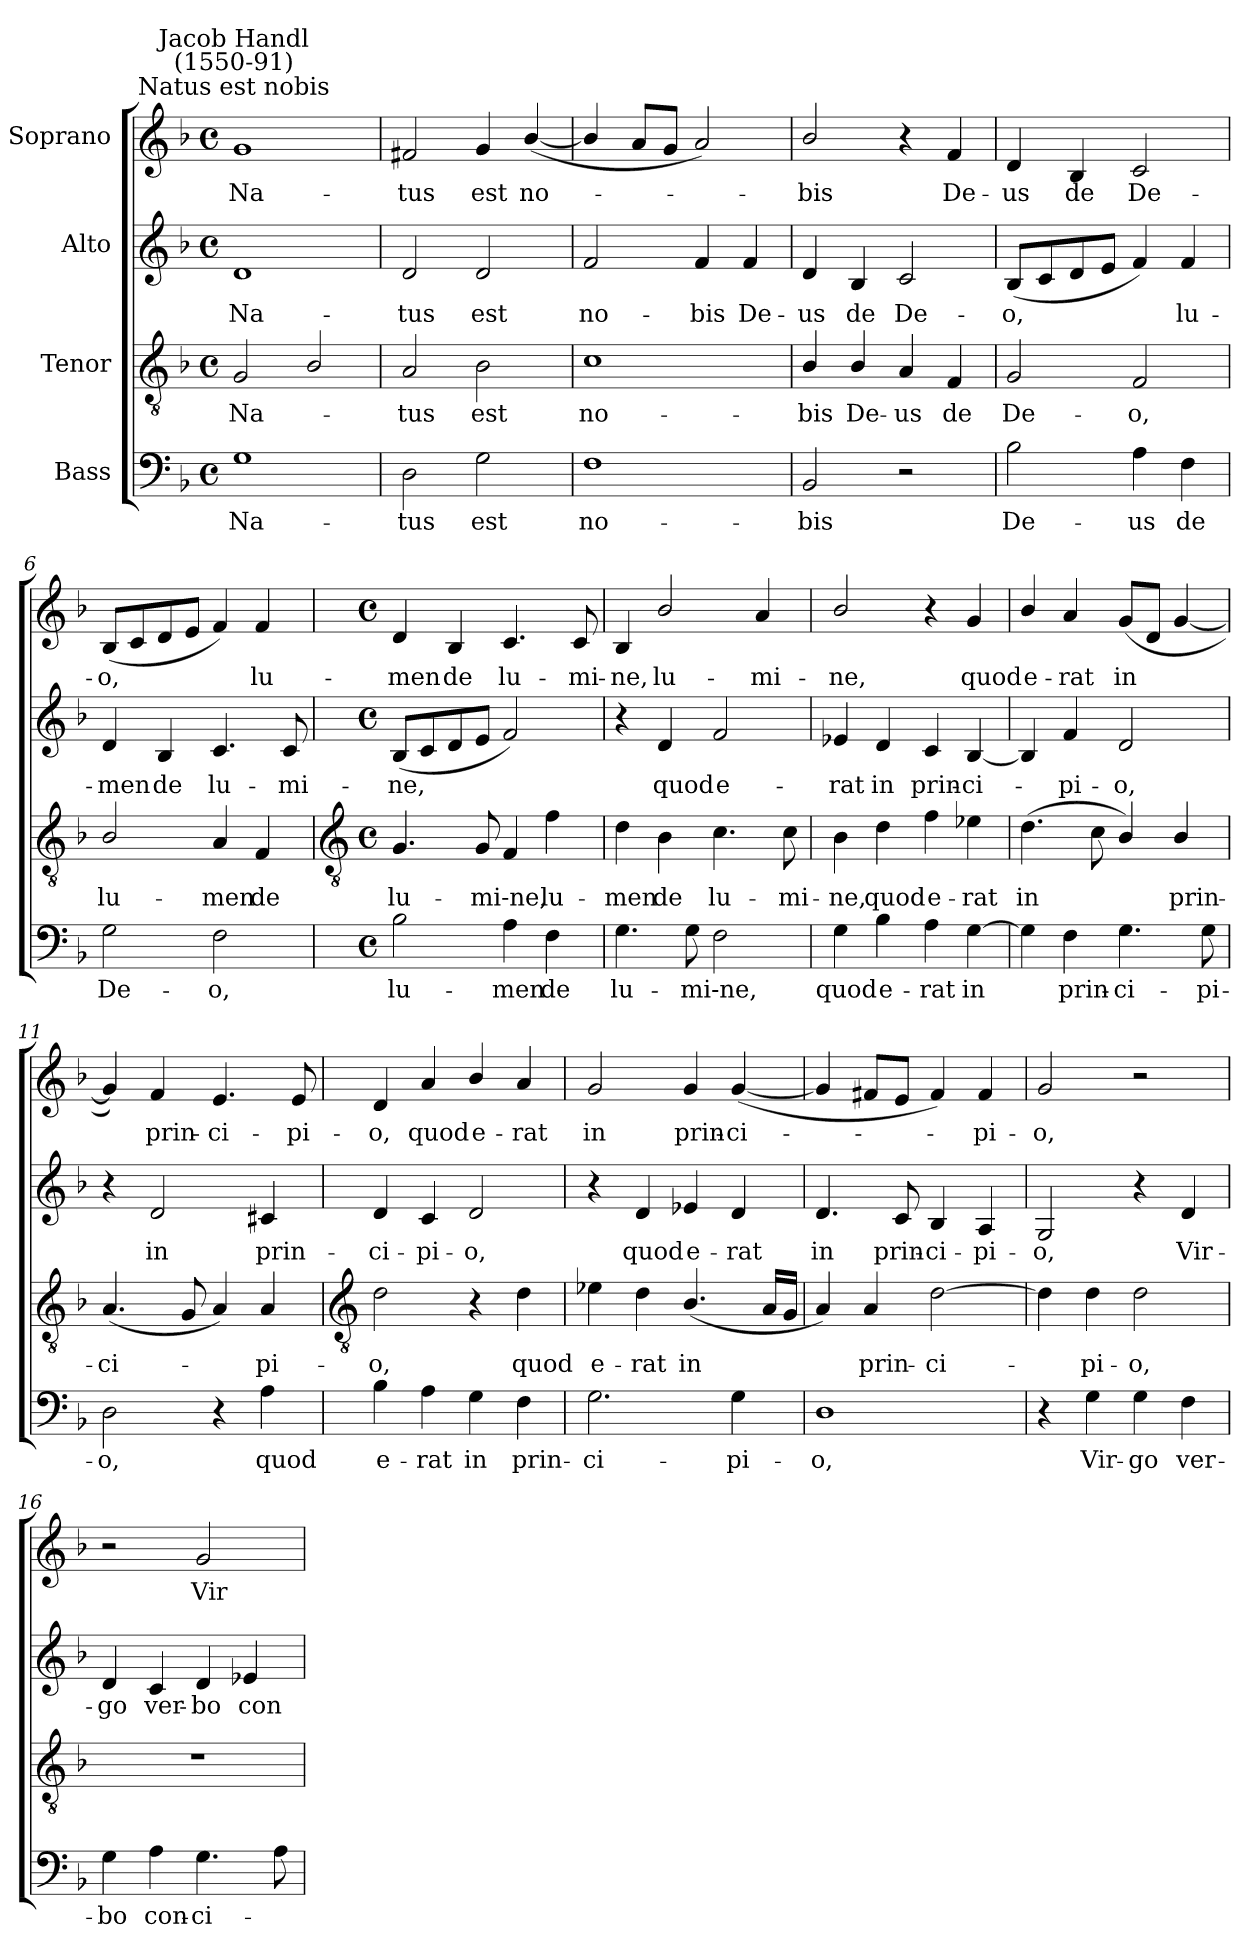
**kern	**text	**kern	**text	**kern	**text	**kern	**text
*part4	*part4	*part3	*part3	*part2	*part2	*part1	*part1
*staff4	*staff4	*staff3	*staff3	*staff2	*staff2	*staff1	*staff1
*I"Bass	*	*I"Tenor	*	*I"Alto	*	*I"Soprano	*
*clefF4	*	*clefGv2	*	*clefG2	*	*clefG2	*
*k[b-]	*	*k[b-]	*	*k[b-]	*	*k[b-]	*
*F:	*	*F:	*	*F:	*	*F:	*
*M4/4	*	*M4/4	*	*M4/4	*	*M4/4	*
*met(c)	*	*met(c)	*	*met(c)	*	*met(c)	*
=1	=1	=1	=1	=1	=1	=1	=1
!	!	!	!	!	!	!LO:TX:a:cj:t=Natus est nobis	!
!	!	!	!	!	!	!LO:TX:a:cj:t=Jacob Handl\n(1550-91)	!
!	!LO:LY:b	!	!LO:LY:b	!	!LO:LY:b	!	!LO:LY:b
1G	Na-	2G	Na-	1d	Na-	1g	Na-
.	.	2B-/	.	.	.	.	.
=2	=2	=2	=2	=2	=2	=2	=2
!	!LO:LY:b	!	!LO:LY:b	!	!LO:LY:b	!	!LO:LY:b
2D	-tus	2A	tus	2d	-tus	2f#X	-tus
!	!LO:LY:b	!	!LO:LY:b	!	!LO:LY:b	!	!LO:LY:b
2G	est	2B-	est	2d	est	4g	est
!	!	!	!	!	!	!	!LO:LY:b
.	.	.	.	.	.	(<[4b-/	no-
=3	=3	=3	=3	=3	=3	=3	=3
!	!LO:LY:b	!	!LO:LY:b	!	!LO:LY:b	!	!
1F	no-	1c	no-	2f	no-	4b-/]	.
.	.	.	.	.	.	8aL	.
.	.	.	.	.	.	8gJ	.
!	!	!	!	!	!LO:LY:b	!	!
.	.	.	.	4f	-bis	2a)	.
!	!	!	!	!	!LO:LY:b	!	!
.	.	.	.	4f	De-	.	.
=4	=4	=4	=4	=4	=4	=4	=4
!	!LO:LY:b	!	!LO:LY:b	!	!LO:LY:b	!	!LO:LY:b
2BB-	-bis	4B-/	-bis	4d	-us	2b-/	bis
!	!	!	!LO:LY:b	!	!LO:LY:b	!	!
.	.	4B-/	De-	4B-	de	.	.
!	!	!	!LO:LY:b	!	!LO:LY:b	!	!
2r	.	4A	-us	2c	De-	4r	.
!	!	!	!LO:LY:b	!	!	!	!LO:LY:b
.	.	4F	de	.	.	4f	De-
=5	=5	=5	=5	=5	=5	=5	=5
!	!LO:LY:b	!	!LO:LY:b	!	!LO:LY:b	!	!LO:LY:b
2B-	De-	2G	De-	(<8B-L	-o,	4d	-us
.	.	.	.	8c	.	.	.
!	!	!	!	!	!	!	!LO:LY:b
.	.	.	.	8d	.	4B-	de
.	.	.	.	8eJ	.	.	.
!	!LO:LY:b	!	!LO:LY:b	!	!	!	!LO:LY:b
4A	-us	2F	-o,	4f)	.	2c	De-
!	!LO:LY:b	!	!	!	!LO:LY:b	!	!
4F	de	.	.	4f	lu-	.	.
=6	=6	=6	=6	=6	=6	=6	=6
!	!LO:LY:b	!	!LO:LY:b	!	!LO:LY:b	!	!LO:LY:b
2G	De-	2B-/	lu-	4d	-men	(<8B-L	-o,
.	.	.	.	.	.	8c	.
!	!	!	!	!	!LO:LY:b	!	!
.	.	.	.	4B-	de	8d	.
.	.	.	.	.	.	8eJ	.
!	!LO:LY:b	!	!LO:LY:b	!	!LO:LY:b	!	!
2F	-o,	4A	-men	4.c	lu-	4f)	.
!	!	!	!LO:LY:b	!	!	!	!LO:LY:b
.	.	4F	de	.	.	4f	lu-
!	!	!	!	!	!LO:LY:b	!	!
.	.	.	.	8c	-mi-	.	.
!!LO:LB:g=z
=7	=7	=7	=7	=7	=7	=7	=7
*	*	*clefGv2	*	*	*	*	*
*M4/4	*	*M4/4	*	*M4/4	*	*M4/4	*
*met(c)	*	*met(c)	*	*met(c)	*	*met(c)	*
!	!LO:LY:b	!	!LO:LY:b	!	!LO:LY:b	!	!LO:LY:b
2B-	lu-	4.G	lu-	(<8B-L	-ne,	4d	-men
.	.	.	.	8c	.	.	.
!	!	!	!	!	!	!	!LO:LY:b
.	.	.	.	8d	.	4B-	de
!	!	!	!LO:LY:b	!	!	!	!
.	.	8G	-mi-ne,	8eJ	.	.	.
!	!LO:LY:b	!	!	!	!	!	!LO:LY:b
4A	-men	4F	.	2f)	.	4.c	lu-
!	!LO:LY:b	!	!LO:LY:b	!	!	!	!
4F	de	4f	lu-	.	.	.	.
!	!	!	!	!	!	!	!LO:LY:b
.	.	.	.	.	.	8c	-mi-
=8	=8	=8	=8	=8	=8	=8	=8
!	!LO:LY:b	!	!LO:LY:b	!	!	!	!LO:LY:b
4.G	lu-	4d	-men	4r	.	4B-	-ne,
!	!	!	!LO:LY:b	!	!LO:LY:b	!	!LO:LY:b
.	.	4B-	de	4d	quod	2b-/	lu-
!	!LO:LY:b	!	!	!	!	!	!
8G	-mi-ne,	.	.	.	.	.	.
!	!	!	!LO:LY:b	!	!LO:LY:b	!	!
2F	.	4.c	lu-	2f	e-	.	.
!	!	!	!	!	!	!	!LO:LY:b
.	.	.	.	.	.	4a	-mi-
!	!	!	!LO:LY:b	!	!	!	!
.	.	8c	-mi-	.	.	.	.
=9	=9	=9	=9	=9	=9	=9	=9
!	!LO:LY:b	!	!LO:LY:b	!	!LO:LY:b	!	!LO:LY:b
4G	quod	4B-	-ne,	4e-X	-rat	2b-/	-ne,
!	!LO:LY:b	!	!LO:LY:b	!	!LO:LY:b	!	!
4B-	e-	4d	quod	4d	in	.	.
!	!LO:LY:b	!	!LO:LY:b	!	!LO:LY:b	!	!
4A	-rat	4f	e-	4c	prin-	4r	.
!	!LO:LY:b	!	!LO:LY:b	!	!LO:LY:b	!	!LO:LY:b
[4G	in	4e-X	-rat	[4B-	-ci-	4g	quod
=10	=10	=10	=10	=10	=10	=10	=10
!	!	!	!LO:LY:b	!	!	!	!LO:LY:b
4G]	.	(>4.d	in	4B-]	.	4b-/	e-
!	!LO:LY:b	!	!	!	!LO:LY:b	!	!LO:LY:b
4F	prin-	.	.	4f	pi-	4a	-rat
.	.	8c	.	.	.	.	.
!	!LO:LY:b	!	!	!	!LO:LY:b	!	!LO:LY:b
4.G	-ci-	4B-/)	.	2d	-o,	(<8gL	in
.	.	.	.	.	.	8dJ	.
!	!	!	!LO:LY:b	!	!	!	!
.	.	4B-/	prin-	.	.	[4g	.
!	!LO:LY:b	!	!	!	!	!	!
8G	-pi-	.	.	.	.	.	.
=11	=11	=11	=11	=11	=11	=11	=11
!	!LO:LY:b	!	!LO:LY:b	!	!	!	!
2D	-o,	(<4.A	-ci-	4r	.	4g])	.
!	!	!	!	!	!LO:LY:b	!	!LO:LY:b
.	.	.	.	2d	in	4f	prin-
.	.	8G	.	.	.	.	.
!	!	!	!	!	!	!	!LO:LY:b
4r	.	4A)	.	.	.	4.e	-ci-
!	!LO:LY:b	!	!LO:LY:b	!	!LO:LY:b	!	!
4A	quod	4A	pi-	4c#X	prin-	.	.
!	!	!	!	!	!	!	!LO:LY:b
.	.	.	.	.	.	8e	-pi-
!!LO:LB:g=z
=12	=12	=12	=12	=12	=12	=12	=12
*	*	*clefGv2	*	*	*	*	*
!	!LO:LY:b	!	!LO:LY:b	!	!LO:LY:b	!	!LO:LY:b
4B-	e-	2d	-o,	4d	-ci-	4d	-o,
!	!LO:LY:b	!	!	!	!LO:LY:b	!	!LO:LY:b
4A	-rat	.	.	4c	-pi-	4a	quod
!	!LO:LY:b	!	!	!	!LO:LY:b	!	!LO:LY:b
4G	in	4r	.	2d	-o,	4b-/	e-
!	!LO:LY:b	!	!LO:LY:b	!	!	!	!LO:LY:b
4F	prin-	4d	quod	.	.	4a	-rat
=13	=13	=13	=13	=13	=13	=13	=13
!	!LO:LY:b	!	!LO:LY:b	!	!	!	!LO:LY:b
2.G	-ci-	4e-X	e-	4r	.	2g	in
!	!	!	!LO:LY:b	!	!LO:LY:b	!	!
.	.	4d	-rat	4d	quod	.	.
!	!	!	!LO:LY:b	!	!LO:LY:b	!	!LO:LY:b
.	.	(<4.B-/	in	4e-X	e-	4g	prin-
!	!LO:LY:b	!	!	!	!LO:LY:b	!	!LO:LY:b
4G	-pi-	.	.	4d	-rat	(<[4g	-ci-
.	.	16ALL	.	.	.	.	.
.	.	16GJJ	.	.	.	.	.
=14	=14	=14	=14	=14	=14	=14	=14
!	!LO:LY:b	!	!	!	!LO:LY:b	!	!
1D	-o,	4A)	.	4.d	in	4g]	.
!	!	!	!LO:LY:b	!	!	!	!
.	.	4A	prin-	.	.	8f#XL	.
!	!	!	!	!	!LO:LY:b	!	!
.	.	.	.	8c	prin-	8eJ	.
!	!	!	!LO:LY:b	!	!LO:LY:b	!	!
.	.	[2d	-ci-	4B-	-ci-	4f#)	.
!	!	!	!	!	!LO:LY:b	!	!LO:LY:b
.	.	.	.	4A	-pi-	4f#	pi-
=15	=15	=15	=15	=15	=15	=15	=15
!	!	!	!	!	!LO:LY:b	!	!LO:LY:b
4r	.	4d]	.	2G	-o,	2g	-o,
!	!LO:LY:b	!	!LO:LY:b	!	!	!	!
4G	Vir-	4d	pi-	.	.	.	.
!	!LO:LY:b	!	!LO:LY:b	!	!	!	!
4G	-go	2d	-o,	4r	.	2r	.
!	!LO:LY:b	!	!	!	!LO:LY:b	!	!
4F	ver-	.	.	4d	Vir-	.	.
=16	=16	=16	=16	=16	=16	=16	=16
!	!LO:LY:b	!	!	!	!LO:LY:b	!	!
4G	-bo	1r	.	4d	-go	2r	.
!	!LO:LY:b	!	!	!	!LO:LY:b	!	!
4A	con-	.	.	4c	ver-	.	.
!	!LO:LY:b	!	!	!	!LO:LY:b	!	!LO:LY:b
4.G	-ci-	.	.	4d	-bo	2g	Vir-
!	!	!	!	!	!LO:LY:b	!	!
.	.	.	.	4e-X	con-	.	.
8A	.	.	.	.	.	.	.
=	=	=	=	=	=	=	=
*-	*-	*-	*-	*-	*-	*-	*-
